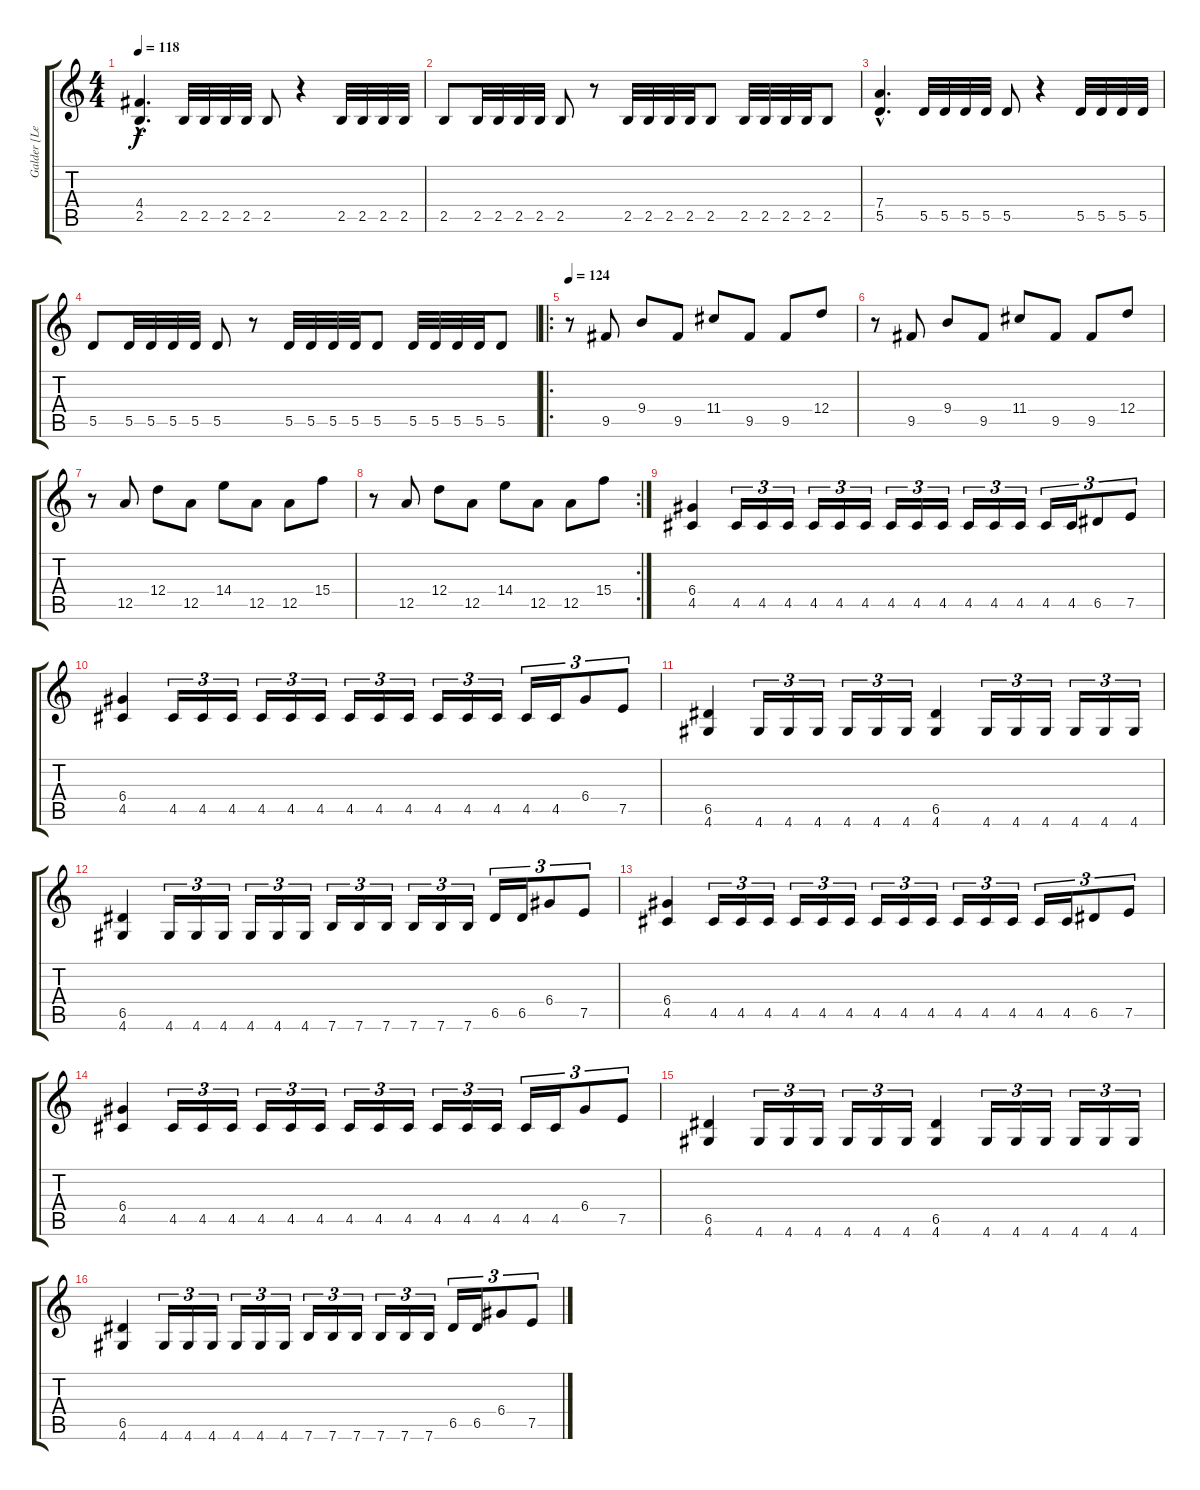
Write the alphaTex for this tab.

\track ("Galder [Lead Guitar]" "Galder [Le") {instrument distortionguitar}
\staff {score tabs}
\tuning (E4 B3 G3 D3 A2 E2) {hide}
\ts (4 4)
\tempo 118
\clef g2
\ks c
(4.4{hac} 2.5{hac}).4{d dy f} 2.5.32 2.5.32 2.5.32 2.5.32 2.5.8 r.4 2.5.32 2.5.32 2.5.32 2.5.32 |
2.5.8 2.5.32 2.5.32 2.5.32 2.5.32 2.5.8 r.8 2.5.32 2.5.32 2.5.32 2.5.32 2.5.8 2.5.32 2.5.32 2.5.32 2.5.32 2.5.8 |
(7.4{hac} 5.5{hac}).4{d} 5.5.32 5.5.32 5.5.32 5.5.32 5.5.8 r.4 5.5.32 5.5.32 5.5.32 5.5.32 |
5.5.8 5.5.32 5.5.32 5.5.32 5.5.32 5.5.8 r.8 5.5.32 5.5.32 5.5.32 5.5.32 5.5.8 5.5.32 5.5.32 5.5.32 5.5.32 5.5.8 |
\ro
\tempo 124
r.8 9.5.8 9.4.8 9.5.8 11.4.8 9.5.8 9.5.8 12.4.8 |
r.8 9.5.8 9.4.8 9.5.8 11.4.8 9.5.8 9.5.8 12.4.8 |
r.8 12.5.8 12.4.8 12.5.8 14.4.8 12.5.8 12.5.8 15.4.8 |
\rc 2
r.8 12.5.8 12.4.8 12.5.8 14.4.8 12.5.8 12.5.8 15.4.8 |
(6.4 4.5).4 4.5.16{tu (3 2)} 4.5.16{tu (3 2)} 4.5.16{tu (3 2)} 4.5.16{tu (3 2)} 4.5.16{tu (3 2)} 4.5.16{tu (3 2)} 4.5.16{tu (3 2)} 4.5.16{tu (3 2)} 4.5.16{tu (3 2)} 4.5.16{tu (3 2)} 4.5.16{tu (3 2)} 4.5.16{tu (3 2)} 4.5.16{tu (3 2)} 4.5.16{tu (3 2)} 6.5.8{tu (3 2)} 7.5.8{tu (3 2)} |
(6.4 4.5).4 4.5.16{tu (3 2)} 4.5.16{tu (3 2)} 4.5.16{tu (3 2)} 4.5.16{tu (3 2)} 4.5.16{tu (3 2)} 4.5.16{tu (3 2)} 4.5.16{tu (3 2)} 4.5.16{tu (3 2)} 4.5.16{tu (3 2)} 4.5.16{tu (3 2)} 4.5.16{tu (3 2)} 4.5.16{tu (3 2)} 4.5.16{tu (3 2)} 4.5.16{tu (3 2)} 6.4.8{tu (3 2)} 7.5.8{tu (3 2)} |
(6.5 4.6).4 4.6.16{tu (3 2)} 4.6.16{tu (3 2)} 4.6.16{tu (3 2)} 4.6.16{tu (3 2)} 4.6.16{tu (3 2)} 4.6.16{tu (3 2)} (6.5 4.6).4 4.6.16{tu (3 2)} 4.6.16{tu (3 2)} 4.6.16{tu (3 2)} 4.6.16{tu (3 2)} 4.6.16{tu (3 2)} 4.6.16{tu (3 2)} |
(6.5 4.6).4 4.6.16{tu (3 2)} 4.6.16{tu (3 2)} 4.6.16{tu (3 2)} 4.6.16{tu (3 2)} 4.6.16{tu (3 2)} 4.6.16{tu (3 2)} 7.6.16{tu (3 2)} 7.6.16{tu (3 2)} 7.6.16{tu (3 2)} 7.6.16{tu (3 2)} 7.6.16{tu (3 2)} 7.6.16{tu (3 2)} 6.5.16{tu (3 2)} 6.5.16{tu (3 2)} 6.4.8{tu (3 2)} 7.5.8{tu (3 2)} |
(6.4 4.5).4 4.5.16{tu (3 2)} 4.5.16{tu (3 2)} 4.5.16{tu (3 2)} 4.5.16{tu (3 2)} 4.5.16{tu (3 2)} 4.5.16{tu (3 2)} 4.5.16{tu (3 2)} 4.5.16{tu (3 2)} 4.5.16{tu (3 2)} 4.5.16{tu (3 2)} 4.5.16{tu (3 2)} 4.5.16{tu (3 2)} 4.5.16{tu (3 2)} 4.5.16{tu (3 2)} 6.5.8{tu (3 2)} 7.5.8{tu (3 2)} |
(6.4 4.5).4 4.5.16{tu (3 2)} 4.5.16{tu (3 2)} 4.5.16{tu (3 2)} 4.5.16{tu (3 2)} 4.5.16{tu (3 2)} 4.5.16{tu (3 2)} 4.5.16{tu (3 2)} 4.5.16{tu (3 2)} 4.5.16{tu (3 2)} 4.5.16{tu (3 2)} 4.5.16{tu (3 2)} 4.5.16{tu (3 2)} 4.5.16{tu (3 2)} 4.5.16{tu (3 2)} 6.4.8{tu (3 2)} 7.5.8{tu (3 2)} |
(6.5 4.6).4 4.6.16{tu (3 2)} 4.6.16{tu (3 2)} 4.6.16{tu (3 2)} 4.6.16{tu (3 2)} 4.6.16{tu (3 2)} 4.6.16{tu (3 2)} (6.5 4.6).4 4.6.16{tu (3 2)} 4.6.16{tu (3 2)} 4.6.16{tu (3 2)} 4.6.16{tu (3 2)} 4.6.16{tu (3 2)} 4.6.16{tu (3 2)} |
(6.5 4.6).4 4.6.16{tu (3 2)} 4.6.16{tu (3 2)} 4.6.16{tu (3 2)} 4.6.16{tu (3 2)} 4.6.16{tu (3 2)} 4.6.16{tu (3 2)} 7.6.16{tu (3 2)} 7.6.16{tu (3 2)} 7.6.16{tu (3 2)} 7.6.16{tu (3 2)} 7.6.16{tu (3 2)} 7.6.16{tu (3 2)} 6.5.16{tu (3 2)} 6.5.16{tu (3 2)} 6.4.8{tu (3 2)} 7.5.8{tu (3 2)}
